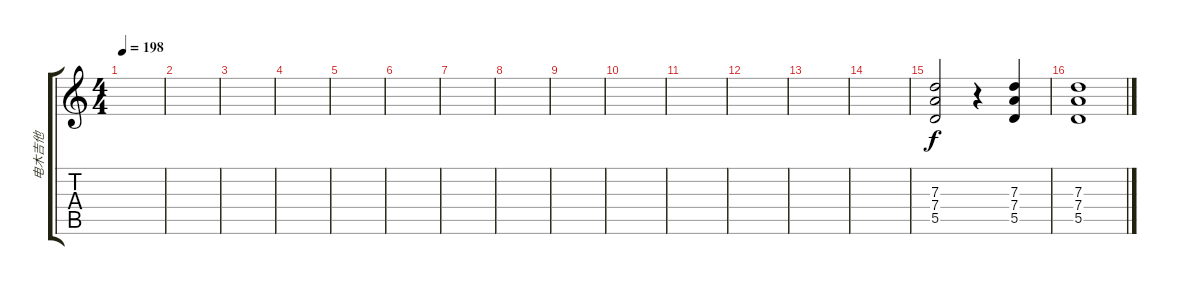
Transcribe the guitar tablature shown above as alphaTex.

\track ("电木吉他" "电木吉他") {instrument electricguitarclean}
\staff {score tabs}
\tuning (E4 B3 G3 D3 A2 E2) {hide}
\ts (4 4)
\tempo 198
\clef g2
\ks c
|
|
|
|
|
|
|
|
|
|
|
|
|
|
(7.3 7.4 5.5).2{dy f} r.4 (7.3 7.4 5.5).4 |
(7.3 7.4 5.5).1
